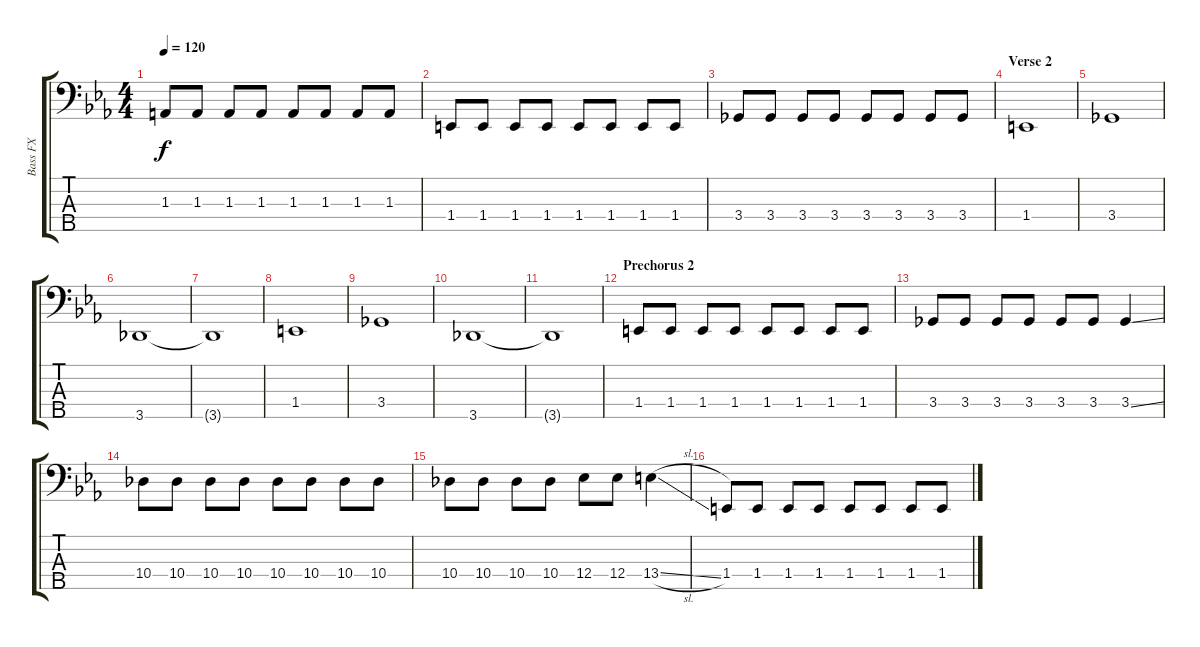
\track ("Bass FX" "Bass FX") {instrument slapbass2}
\staff {score tabs}
\tuning (Gb2 Db2 Ab1 Eb1 Bb0) {hide}
\ts (4 4)
\tempo 120
\clef f4
\ks eb
1.3.8{dy f} 1.3.8 1.3.8 1.3.8 1.3.8 1.3.8 1.3.8 1.3.8 |
1.4.8 1.4.8 1.4.8 1.4.8 1.4.8 1.4.8 1.4.8 1.4.8 |
3.4.8 3.4.8 3.4.8 3.4.8 3.4.8 3.4.8 3.4.8 3.4.8 |
\section ("" "Verse 2")
1.4.1 |
3.4.1 |
3.5.1 |
3.5{t}.1 |
1.4.1 |
3.4.1 |
3.5.1 |
3.5{t}.1 |
\section ("" "Prechorus 2")
1.4.8 1.4.8 1.4.8 1.4.8 1.4.8 1.4.8 1.4.8 1.4.8 |
3.4.8 3.4.8 3.4.8 3.4.8 3.4.8 3.4.8 3.4{ss}.4 |
10.4.8 10.4.8 10.4.8 10.4.8 10.4.8 10.4.8 10.4.8 10.4.8 |
10.4.8 10.4.8 10.4.8 10.4.8 12.4.8 12.4.8 13.4{sl}.4 |
1.4.8 1.4.8 1.4.8 1.4.8 1.4.8 1.4.8 1.4.8 1.4.8
